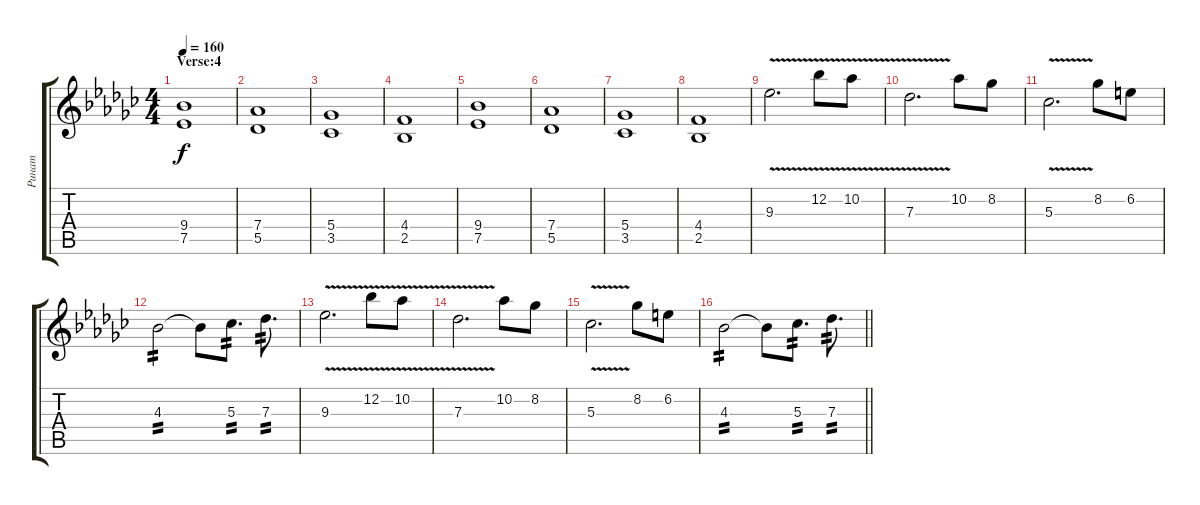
\track ("Ринат" "Ринат") {instrument overdrivenguitar}
\staff {score tabs}
\tuning (Eb4 Bb3 Gb3 Db3 Ab2 Eb2) {hide}
\ts (4 4)
\section ("" "Verse:4")
\tempo 160
\clef g2
\ks ebminor
(9.4 7.5).1{dy f volume 14} |
(7.4 5.5).1 |
(5.4 3.5).1 |
(4.4 2.5).1 |
(9.4 7.5).1 |
(7.4 5.5).1 |
(5.4 3.5).1 |
(4.4 2.5).1 |
9.3{v}.2{d} 12.2{v}.8 10.2{v}.8 |
7.3{v}.2{d} 10.2.8 8.2.8 |
5.3{v}.2{d} 8.2.8 6.2.8 |
4.3.2{tp 2} 4.3{t}.8 5.3.8{d tp 2} 7.3.8{d tp 2} |
9.3{v}.2{d} 12.2{v}.8 10.2{v}.8 |
7.3{v}.2{d} 10.2.8 8.2.8 |
5.3{v}.2{d} 8.2.8 6.2.8 |
\barLineRight lightlight
4.3.2{tp 2} 4.3{t}.8 5.3.8{d tp 2} 7.3.8{d tp 2}
